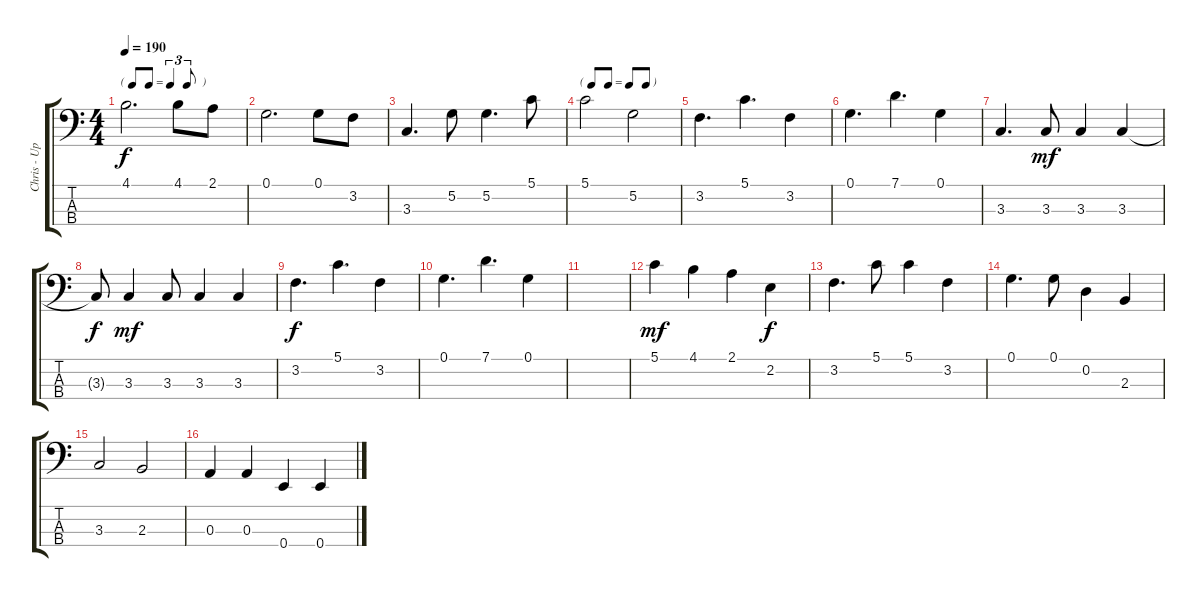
\track ("Chris - Upright Bass" "Chris - Up") {instrument acousticbass}
\staff {score tabs}
\tuning (G2 D2 A1 E1) {hide}
\ts (4 4)
\tf triplet8th
\tempo 190
\clef f4
\ks c
4.1.2{d dy f} 4.1.8 2.1.8 |
0.1.2{d} 0.1.8 3.2.8 |
3.3.4{d} 5.2.8 5.2.4{d} 5.1.8 |
\tf none
5.1.2 5.2.2 |
3.2.4{d} 5.1.4{d} 3.2.4 |
0.1.4{d} 7.1.4{d} 0.1.4 |
3.3.4{d} 3.3.8{dy mf} 3.3.4 3.3.4 |
3.3{t}.8{dy f} 3.3.4{dy mf} 3.3.8 3.3.4 3.3.4 |
3.2.4{d dy f} 5.1.4{d} 3.2.4 |
0.1.4{d} 7.1.4{d} 0.1.4 |
|
5.1.4{dy mf} 4.1.4 2.1.4 2.2.4{dy f} |
3.2.4{d} 5.1.8 5.1.4 3.2.4 |
0.1.4{d} 0.1.8 0.2.4 2.3.4 |
3.3.2 2.3.2 |
0.3.4 0.3.4 0.4.4 0.4.4
